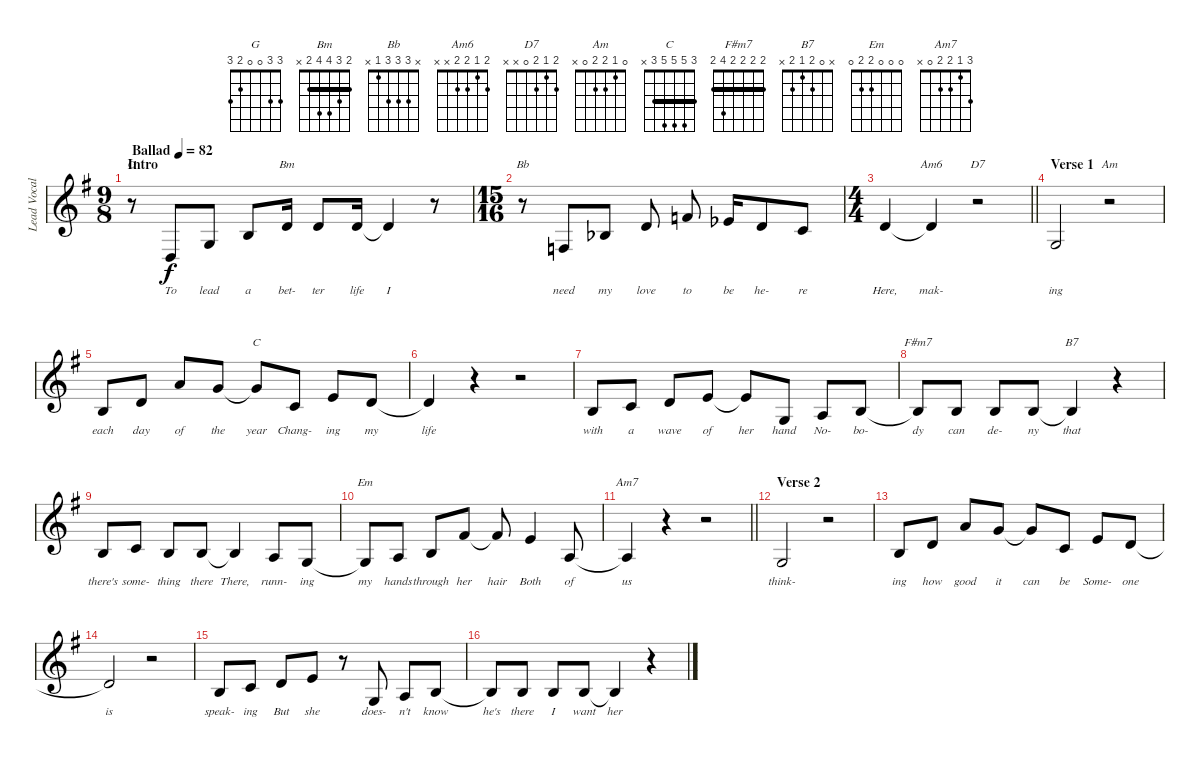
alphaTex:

\track ("Lead Vocal" "Lead Vocal") {instrument tenorsax}
\staff {score}
\tuning (E4 B3 G3 D3 A2 E2) {hide}
\chord ("G" 3 3 0 0 2 3)
\chord ("Bm" 2 3 4 4 2 x) {barre 2}
\chord ("Bb" x 3 3 3 1 x)
\chord ("Am6" 2 1 2 2 x x)
\chord ("D7" 2 1 2 0 x x)
\chord ("Am" 0 1 2 2 0 x)
\chord ("C" 3 5 5 5 3 x) {barre 3}
\chord ("F#m7" 2 2 2 2 4 2) {barre 2}
\chord ("B7" x 0 2 1 2 x)
\chord ("Em" 0 0 0 2 2 0)
\chord ("Am7" 3 1 2 2 0 x)
\ts (9 8)
\section ("" "Intro")
\tempo (82 "Ballad")
\clef g2
\ks eminor
r.8{ch "G" dy f instrument tenorsax} 0.4.8{lyrics (0 "To") lyrics (1 "") lyrics (2 "") lyrics (3 "") lyrics (4 "")} 0.3.8{lyrics (0 "lead") lyrics (1 "") lyrics (2 "") lyrics (3 "") lyrics (4 "")} 0.2.8{lyrics (0 "a") lyrics (1 "") lyrics (2 "") lyrics (3 "") lyrics (4 "")} 3.2.16{ch "Bm" lyrics (0 "bet-") lyrics (1 "") lyrics (2 "") lyrics (3 "") lyrics (4 "") beam split} 3.2.8{lyrics (0 "ter") lyrics (1 "") lyrics (2 "") lyrics (3 "") lyrics (4 "")} 3.2.16{lyrics (0 "life") lyrics (1 "") lyrics (2 "") lyrics (3 "") lyrics (4 "")} 3.2{t}.4{lyrics (0 "I") lyrics (1 "") lyrics (2 "") lyrics (3 "") lyrics (4 "")} r.8 |
\ts (15 16)
r.8{ch "Bb"} 3.4.8{lyrics (0 "need") lyrics (1 "") lyrics (2 "") lyrics (3 "") lyrics (4 "") beam merge} 3.3{acc b}.8{lyrics (0 "my") lyrics (1 "") lyrics (2 "") lyrics (3 "") lyrics (4 "") beam split} 3.2.8{lyrics (0 "love") lyrics (1 "") lyrics (2 "") lyrics (3 "") lyrics (4 "")} 1.1.8{lyrics (0 "to") lyrics (1 "") lyrics (2 "") lyrics (3 "") lyrics (4 "") beam split} 4.2{acc b}.16{lyrics (0 "be") lyrics (1 "") lyrics (2 "") lyrics (3 "") lyrics (4 "")} 3.2.8{lyrics (0 "he-") lyrics (1 "") lyrics (2 "") lyrics (3 "") lyrics (4 "") beam merge} 1.2.8{lyrics (0 "re") lyrics (1 "") lyrics (2 "") lyrics (3 "") lyrics (4 "")} |
\ts (4 4)
\barLineRight lightlight
3.2.4{lyrics (0 "Here,") lyrics (1 "") lyrics (2 "") lyrics (3 "") lyrics (4 "")} 3.2{t}.4{ch "Am6" lyrics (0 "mak-") lyrics (1 "") lyrics (2 "") lyrics (3 "") lyrics (4 "")} r.2{ch "D7"} |
\section ("" "Verse 1")
0.3.2{lyrics (0 "ing") lyrics (1 "") lyrics (2 "") lyrics (3 "") lyrics (4 "")} r.2{ch "Am"} |
0.2.8{lyrics (0 "each") lyrics (1 "") lyrics (2 "") lyrics (3 "") lyrics (4 "")} 3.2.8{lyrics (0 "day") lyrics (1 "") lyrics (2 "") lyrics (3 "") lyrics (4 "")} 5.1.8{lyrics (0 "of") lyrics (1 "") lyrics (2 "") lyrics (3 "") lyrics (4 "")} 3.1.8{lyrics (0 "the") lyrics (1 "") lyrics (2 "") lyrics (3 "") lyrics (4 "")} 3.1{t}.8{ch "C" lyrics (0 "year") lyrics (1 "") lyrics (2 "") lyrics (3 "") lyrics (4 "")} 1.2.8{lyrics (0 "Chang-") lyrics (1 "") lyrics (2 "") lyrics (3 "") lyrics (4 "")} 0.1.8{lyrics (0 "ing") lyrics (1 "") lyrics (2 "") lyrics (3 "") lyrics (4 "")} 3.2.8{lyrics (0 "my") lyrics (1 "") lyrics (2 "") lyrics (3 "") lyrics (4 "")} |
3.2{t}.4{lyrics (0 "life") lyrics (1 "") lyrics (2 "") lyrics (3 "") lyrics (4 "")} r.4 r.2 |
0.2.8{lyrics (0 "with") lyrics (1 "") lyrics (2 "") lyrics (3 "") lyrics (4 "")} 1.2.8{lyrics (0 "a") lyrics (1 "") lyrics (2 "") lyrics (3 "") lyrics (4 "")} 3.2.8{lyrics (0 "wave") lyrics (1 "") lyrics (2 "") lyrics (3 "") lyrics (4 "")} 5.2.8{lyrics (0 "of") lyrics (1 "") lyrics (2 "") lyrics (3 "") lyrics (4 "")} 5.2{t}.8{lyrics (0 "her") lyrics (1 "") lyrics (2 "") lyrics (3 "") lyrics (4 "")} 0.3.8{lyrics (0 "hand") lyrics (1 "") lyrics (2 "") lyrics (3 "") lyrics (4 "")} 2.3.8{lyrics (0 "No-") lyrics (1 "") lyrics (2 "") lyrics (3 "") lyrics (4 "")} 0.2.8{lyrics (0 "bo-") lyrics (1 "") lyrics (2 "") lyrics (3 "") lyrics (4 "")} |
0.2{t}.8{ch "F#m7" lyrics (0 "dy") lyrics (1 "") lyrics (2 "") lyrics (3 "") lyrics (4 "")} 0.2.8{lyrics (0 "can") lyrics (1 "") lyrics (2 "") lyrics (3 "") lyrics (4 "")} 0.2.8{lyrics (0 "de-") lyrics (1 "") lyrics (2 "") lyrics (3 "") lyrics (4 "")} 0.2.8{lyrics (0 "ny") lyrics (1 "") lyrics (2 "") lyrics (3 "") lyrics (4 "")} 0.2{t}.4{ch "B7" lyrics (0 "that") lyrics (1 "") lyrics (2 "") lyrics (3 "") lyrics (4 "")} r.4 |
0.2.8{lyrics (0 "there's") lyrics (1 "") lyrics (2 "") lyrics (3 "") lyrics (4 "")} 1.2.8{lyrics (0 "some-") lyrics (1 "") lyrics (2 "") lyrics (3 "") lyrics (4 "")} 0.2.8{lyrics (0 "thing") lyrics (1 "") lyrics (2 "") lyrics (3 "") lyrics (4 "")} 4.3.8{lyrics (0 "there") lyrics (1 "") lyrics (2 "") lyrics (3 "") lyrics (4 "")} 4.3{t}.4{lyrics (0 "There,") lyrics (1 "") lyrics (2 "") lyrics (3 "") lyrics (4 "")} 2.3.8{lyrics (0 "runn-") lyrics (1 "") lyrics (2 "") lyrics (3 "") lyrics (4 "")} 0.3.8{lyrics (0 "ing") lyrics (1 "") lyrics (2 "") lyrics (3 "") lyrics (4 "")} |
0.3{t}.8{ch "Em" lyrics (0 "my") lyrics (1 "") lyrics (2 "") lyrics (3 "") lyrics (4 "")} 2.3.8{lyrics (0 "hands") lyrics (1 "") lyrics (2 "") lyrics (3 "") lyrics (4 "")} 0.2.8{lyrics (0 "through") lyrics (1 "") lyrics (2 "") lyrics (3 "") lyrics (4 "")} 2.1.8{lyrics (0 "her") lyrics (1 "") lyrics (2 "") lyrics (3 "") lyrics (4 "")} 2.1{t}.8{lyrics (0 "hair") lyrics (1 "") lyrics (2 "") lyrics (3 "") lyrics (4 "")} 0.1.4{lyrics (0 "Both") lyrics (1 "") lyrics (2 "") lyrics (3 "") lyrics (4 "")} 2.3.8{lyrics (0 "of") lyrics (1 "") lyrics (2 "") lyrics (3 "") lyrics (4 "")} |
\barLineRight lightlight
2.3{t}.4{ch "Am7" lyrics (0 "us") lyrics (1 "") lyrics (2 "") lyrics (3 "") lyrics (4 "")} r.4 r.2 |
\section ("" "Verse 2")
0.3.2{lyrics (0 "think-") lyrics (1 "") lyrics (2 "") lyrics (3 "") lyrics (4 "")} r.2 |
0.2.8{lyrics (0 "ing") lyrics (1 "") lyrics (2 "") lyrics (3 "") lyrics (4 "")} 3.2.8{lyrics (0 "how") lyrics (1 "") lyrics (2 "") lyrics (3 "") lyrics (4 "")} 5.1.8{lyrics (0 "good") lyrics (1 "") lyrics (2 "") lyrics (3 "") lyrics (4 "")} 3.1.8{lyrics (0 "it") lyrics (1 "") lyrics (2 "") lyrics (3 "") lyrics (4 "")} 3.1{t}.8{lyrics (0 "can") lyrics (1 "") lyrics (2 "") lyrics (3 "") lyrics (4 "")} 1.2.8{lyrics (0 "be") lyrics (1 "") lyrics (2 "") lyrics (3 "") lyrics (4 "")} 5.2.8{lyrics (0 "Some-") lyrics (1 "") lyrics (2 "") lyrics (3 "") lyrics (4 "")} 3.2.8{lyrics (0 "one") lyrics (1 "") lyrics (2 "") lyrics (3 "") lyrics (4 "")} |
3.2{t}.2{lyrics (0 "is") lyrics (1 "") lyrics (2 "") lyrics (3 "") lyrics (4 "")} r.2 |
0.2.8{lyrics (0 "speak-") lyrics (1 "") lyrics (2 "") lyrics (3 "") lyrics (4 "")} 1.2.8{lyrics (0 "ing") lyrics (1 "") lyrics (2 "") lyrics (3 "") lyrics (4 "")} 3.2.8{lyrics (0 "But") lyrics (1 "") lyrics (2 "") lyrics (3 "") lyrics (4 "")} 0.1.8{lyrics (0 "she") lyrics (1 "") lyrics (2 "") lyrics (3 "") lyrics (4 "")} r.8 0.3.8{lyrics (0 "does-") lyrics (1 "") lyrics (2 "") lyrics (3 "") lyrics (4 "")} 2.3.8{lyrics (0 "n't") lyrics (1 "") lyrics (2 "") lyrics (3 "") lyrics (4 "")} 0.2.8{lyrics (0 "know") lyrics (1 "") lyrics (2 "") lyrics (3 "") lyrics (4 "")} |
0.2{t}.8{lyrics (0 "he's") lyrics (1 "") lyrics (2 "") lyrics (3 "") lyrics (4 "")} 0.2.8{lyrics (0 "there") lyrics (1 "") lyrics (2 "") lyrics (3 "") lyrics (4 "")} 0.2.8{lyrics (0 "I") lyrics (1 "") lyrics (2 "") lyrics (3 "") lyrics (4 "")} 0.2.8{lyrics (0 "want") lyrics (1 "") lyrics (2 "") lyrics (3 "") lyrics (4 "")} 0.2{t}.4{lyrics (0 "her") lyrics (1 "") lyrics (2 "") lyrics (3 "") lyrics (4 "")} r.4
